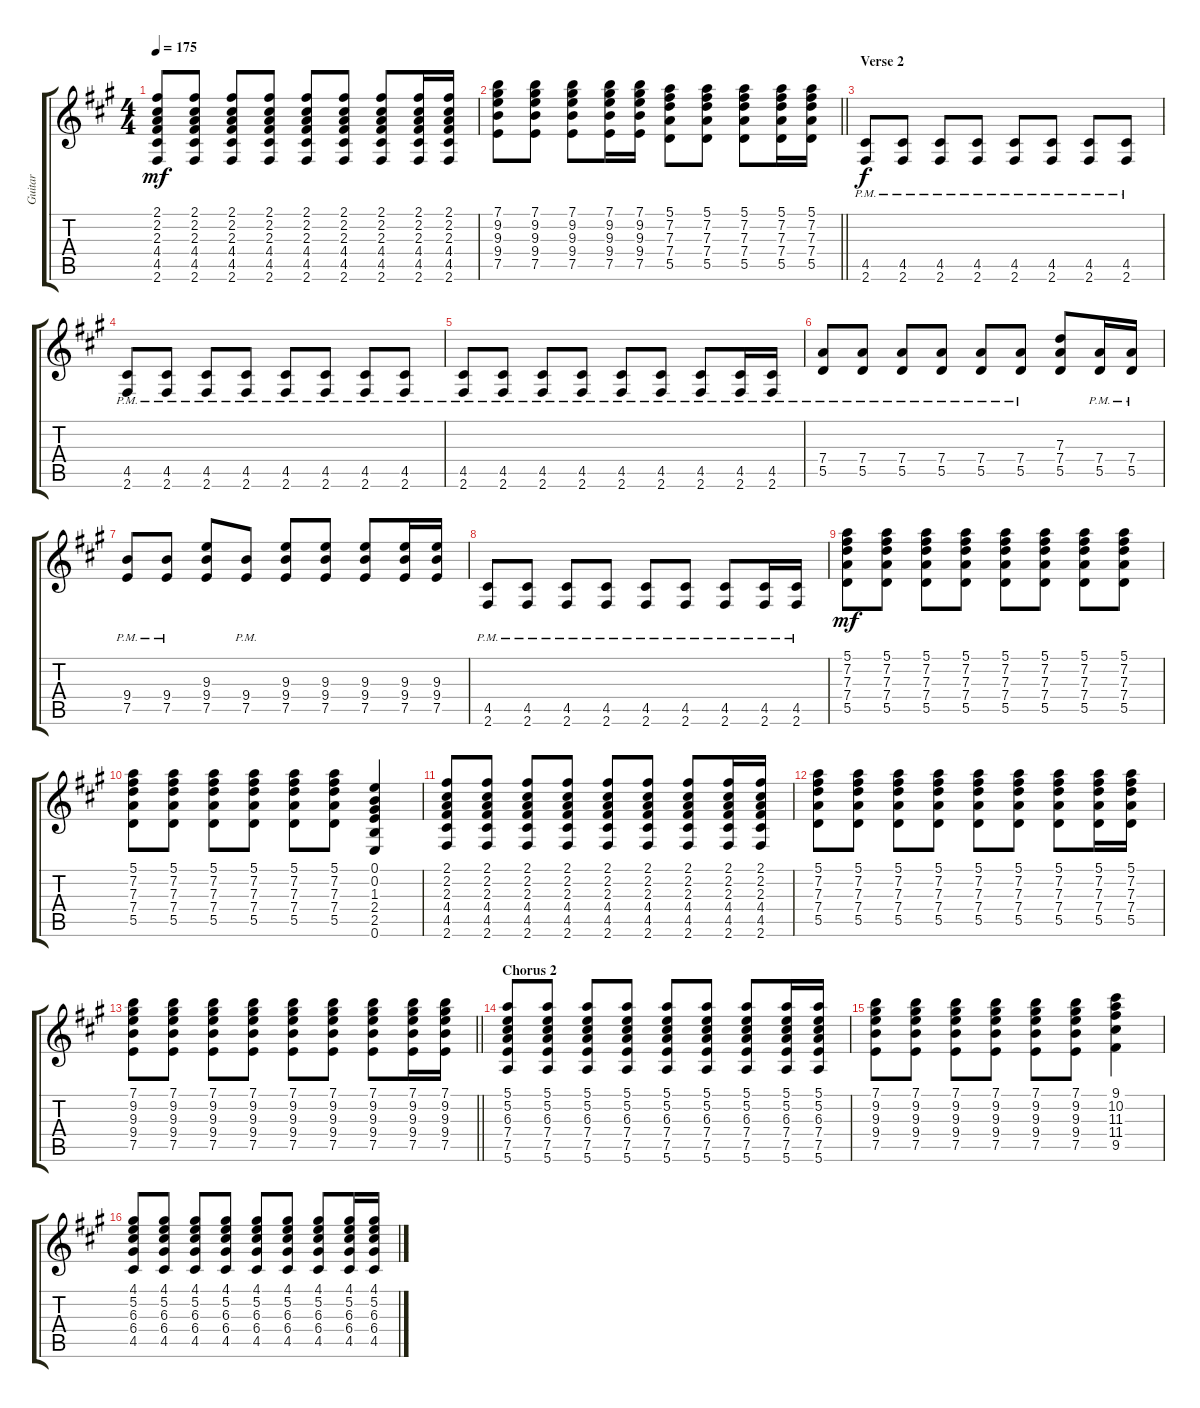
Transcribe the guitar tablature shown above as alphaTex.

\track ("Guitar" "Guitar") {instrument distortionguitar}
\staff {score tabs}
\tuning (E4 B3 G3 D3 A2 E2) {hide}
\ts (4 4)
\tempo 175
\clef g2
\ks f#minor
(2.1 2.2 2.3 4.4 4.5 2.6).8{dy mf} (2.1 2.2 2.3 4.4 4.5 2.6).8 (2.1 2.2 2.3 4.4 4.5 2.6).8 (2.1 2.2 2.3 4.4 4.5 2.6).8 (2.1 2.2 2.3 4.4 4.5 2.6).8 (2.1 2.2 2.3 4.4 4.5 2.6).8 (2.1 2.2 2.3 4.4 4.5 2.6).8 (2.1 2.2 2.3 4.4 4.5 2.6).16 (2.1 2.2 2.3 4.4 4.5 2.6).16 |
\barLineRight lightlight
(7.1 9.2 9.3 9.4 7.5).8 (7.1 9.2 9.3 9.4 7.5).8 (7.1 9.2 9.3 9.4 7.5).8 (7.1 9.2 9.3 9.4 7.5).16 (7.1 9.2 9.3 9.4 7.5).16 (5.1 7.2 7.3 7.4 5.5).8 (5.1 7.2 7.3 7.4 5.5).8 (5.1 7.2 7.3 7.4 5.5).8 (5.1 7.2 7.3 7.4 5.5).16 (5.1 7.2 7.3 7.4 5.5).16 |
\section ("" "Verse 2")
(4.5{pm} 2.6{pm}).8{dy f} (4.5{pm} 2.6{pm}).8 (4.5{pm} 2.6{pm}).8 (4.5{pm} 2.6{pm}).8 (4.5{pm} 2.6{pm}).8 (4.5{pm} 2.6{pm}).8 (4.5{pm} 2.6{pm}).8 (4.5{pm} 2.6{pm}).8 |
(4.5{pm} 2.6{pm}).8 (4.5{pm} 2.6{pm}).8 (4.5{pm} 2.6{pm}).8 (4.5{pm} 2.6{pm}).8 (4.5{pm} 2.6{pm}).8 (4.5{pm} 2.6{pm}).8 (4.5{pm} 2.6{pm}).8 (4.5{pm} 2.6{pm}).8 |
(4.5{pm} 2.6{pm}).8 (4.5{pm} 2.6{pm}).8 (4.5{pm} 2.6{pm}).8 (4.5{pm} 2.6{pm}).8 (4.5{pm} 2.6{pm}).8 (4.5{pm} 2.6{pm}).8 (4.5{pm} 2.6{pm}).8 (4.5{pm} 2.6{pm}).16 (4.5{pm} 2.6{pm}).16 |
(7.4{pm} 5.5{pm}).8 (7.4{pm} 5.5{pm}).8 (7.4{pm} 5.5{pm}).8 (7.4{pm} 5.5{pm}).8 (7.4{pm} 5.5{pm}).8 (7.4{pm} 5.5{pm}).8 (7.3 7.4 5.5).8 (7.4{pm} 5.5{pm}).16 (7.4{pm} 5.5{pm}).16 |
(9.4{pm} 7.5{pm}).8 (9.4{pm} 7.5{pm}).8 (9.3 9.4 7.5).8 (9.4{pm} 7.5{pm}).8 (9.3 9.4 7.5).8 (9.3 9.4 7.5).8 (9.3 9.4 7.5).8 (9.3 9.4 7.5).16 (9.3 9.4 7.5).16 |
(4.5{pm} 2.6{pm}).8 (4.5{pm} 2.6{pm}).8 (4.5{pm} 2.6{pm}).8 (4.5{pm} 2.6{pm}).8 (4.5{pm} 2.6{pm}).8 (4.5{pm} 2.6{pm}).8 (4.5{pm} 2.6{pm}).8 (4.5{pm} 2.6{pm}).16 (4.5{pm} 2.6{pm}).16 |
(5.1 7.2 7.3 7.4 5.5).8{dy mf} (5.1 7.2 7.3 7.4 5.5).8 (5.1 7.2 7.3 7.4 5.5).8 (5.1 7.2 7.3 7.4 5.5).8 (5.1 7.2 7.3 7.4 5.5).8 (5.1 7.2 7.3 7.4 5.5).8 (5.1 7.2 7.3 7.4 5.5).8 (5.1 7.2 7.3 7.4 5.5).8 |
(5.1 7.2 7.3 7.4 5.5).8 (5.1 7.2 7.3 7.4 5.5).8 (5.1 7.2 7.3 7.4 5.5).8 (5.1 7.2 7.3 7.4 5.5).8 (5.1 7.2 7.3 7.4 5.5).8 (5.1 7.2 7.3 7.4 5.5).8 (0.1 0.2 1.3 2.4 2.5 0.6).4 |
(2.1 2.2 2.3 4.4 4.5 2.6).8 (2.1 2.2 2.3 4.4 4.5 2.6).8 (2.1 2.2 2.3 4.4 4.5 2.6).8 (2.1 2.2 2.3 4.4 4.5 2.6).8 (2.1 2.2 2.3 4.4 4.5 2.6).8 (2.1 2.2 2.3 4.4 4.5 2.6).8 (2.1 2.2 2.3 4.4 4.5 2.6).8 (2.1 2.2 2.3 4.4 4.5 2.6).16 (2.1 2.2 2.3 4.4 4.5 2.6).16 |
(5.1 7.2 7.3 7.4 5.5).8 (5.1 7.2 7.3 7.4 5.5).8 (5.1 7.2 7.3 7.4 5.5).8 (5.1 7.2 7.3 7.4 5.5).8 (5.1 7.2 7.3 7.4 5.5).8 (5.1 7.2 7.3 7.4 5.5).8 (5.1 7.2 7.3 7.4 5.5).8 (5.1 7.2 7.3 7.4 5.5).16 (5.1 7.2 7.3 7.4 5.5).16 |
\barLineRight lightlight
(7.1 9.2 9.3 9.4 7.5).8 (7.1 9.2 9.3 9.4 7.5).8 (7.1 9.2 9.3 9.4 7.5).8 (7.1 9.2 9.3 9.4 7.5).8 (7.1 9.2 9.3 9.4 7.5).8 (7.1 9.2 9.3 9.4 7.5).8 (7.1 9.2 9.3 9.4 7.5).8 (7.1 9.2 9.3 9.4 7.5).16 (7.1 9.2 9.3 9.4 7.5).16 |
\section ("" "Chorus 2")
(5.1 5.2 6.3 7.4 7.5 5.6).8 (5.1 5.2 6.3 7.4 7.5 5.6).8 (5.1 5.2 6.3 7.4 7.5 5.6).8 (5.1 5.2 6.3 7.4 7.5 5.6).8 (5.1 5.2 6.3 7.4 7.5 5.6).8 (5.1 5.2 6.3 7.4 7.5 5.6).8 (5.1 5.2 6.3 7.4 7.5 5.6).8 (5.1 5.2 6.3 7.4 7.5 5.6).16 (5.1 5.2 6.3 7.4 7.5 5.6).16 |
(7.1 9.2 9.3 9.4 7.5).8 (7.1 9.2 9.3 9.4 7.5).8 (7.1 9.2 9.3 9.4 7.5).8 (7.1 9.2 9.3 9.4 7.5).8 (7.1 9.2 9.3 9.4 7.5).8 (7.1 9.2 9.3 9.4 7.5).8 (9.1 10.2 11.3 11.4 9.5).4 |
(4.1 5.2 6.3 6.4 4.5).8 (4.1 5.2 6.3 6.4 4.5).8 (4.1 5.2 6.3 6.4 4.5).8 (4.1 5.2 6.3 6.4 4.5).8 (4.1 5.2 6.3 6.4 4.5).8 (4.1 5.2 6.3 6.4 4.5).8 (4.1 5.2 6.3 6.4 4.5).8 (4.1 5.2 6.3 6.4 4.5).16 (4.1 5.2 6.3 6.4 4.5).16
